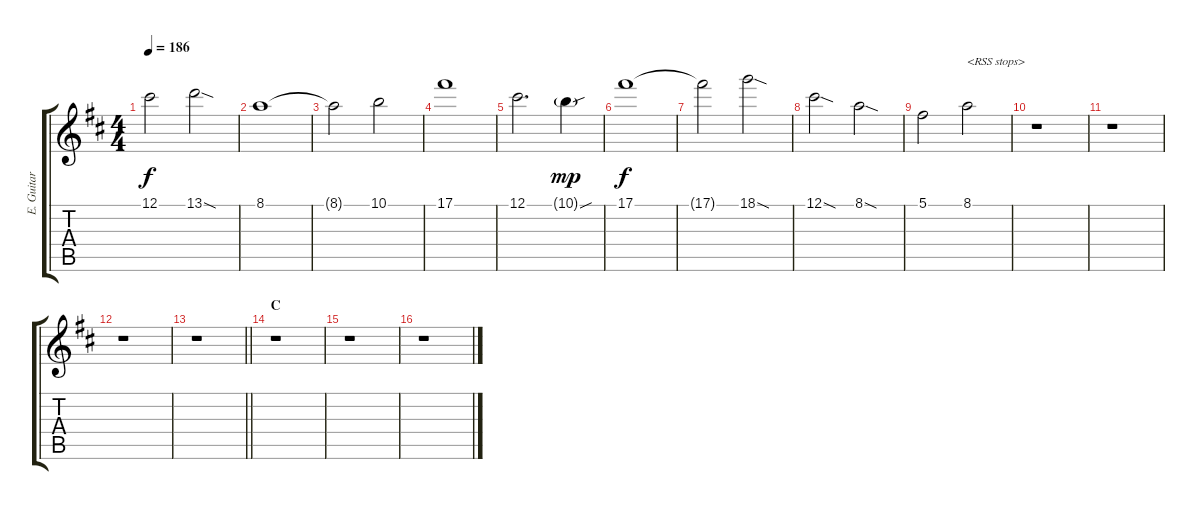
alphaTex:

\track ("E. Guitar V" "E. Guitar ") {instrument overdrivenguitar}
\staff {score tabs}
\tuning (Db4 Ab3 E3 B2 Gb2 B1) {hide}
\ts (4 4)
\tempo 186
\clef g2
\ks d
12.1{t}.2{dy f} 13.1{sod}.2 |
8.1.1 |
8.1{t}.2 10.1.2 |
17.1.1 |
12.1.2{d} 10.1{sou g}.4{dy mp} |
17.1.1{dy f} |
17.1{t}.2 18.1{sod}.2 |
12.1{sod}.2 8.1{sod}.2 |
5.1.2 8.1.2{txt "<RSS stops>"} |
r.1 |
r.1 |
r.1 |
\barLineRight lightlight
r.1 |
\section ("" "C")
r.1 |
r.1 |
r.1
